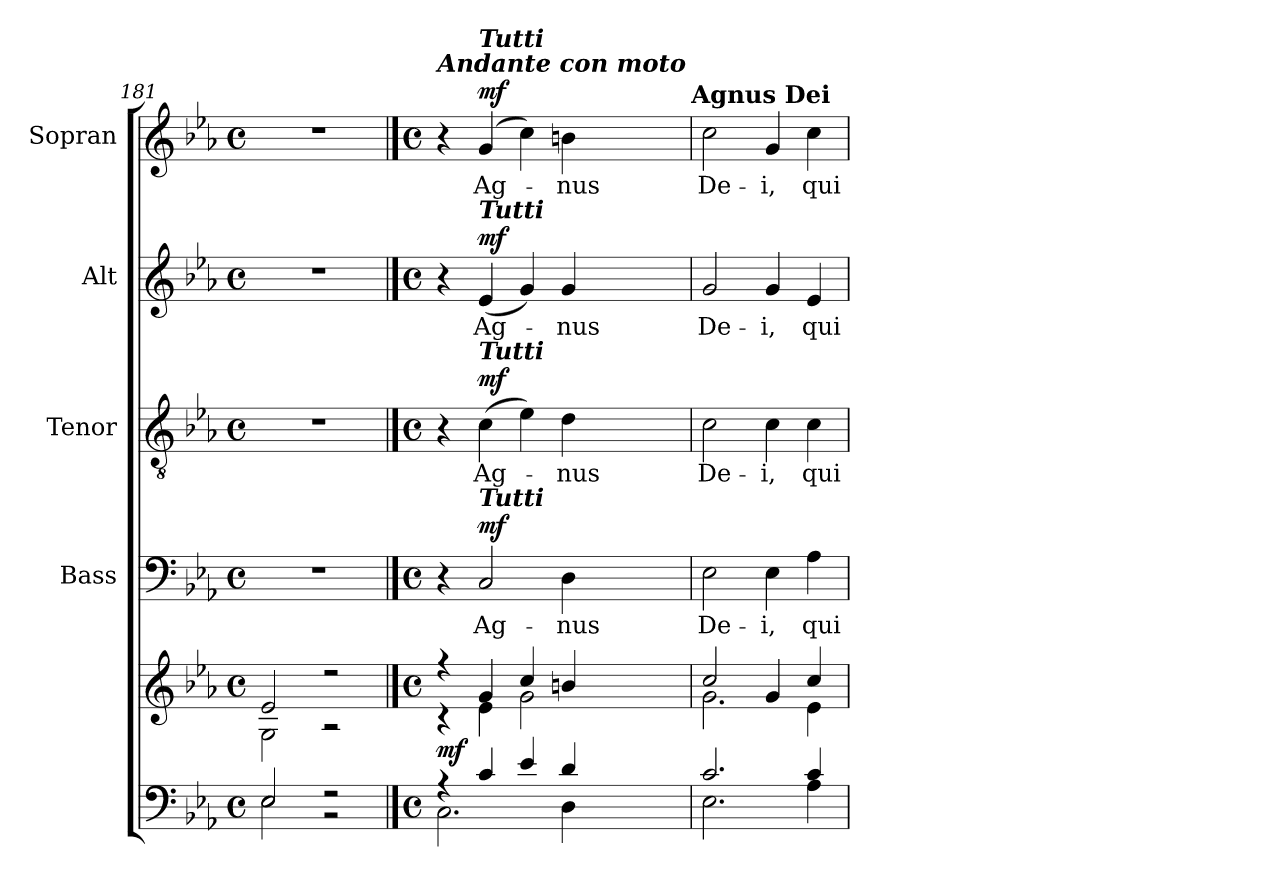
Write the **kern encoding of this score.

**kern	**kern	**dynam	**kern	**text	**dynam	**kern	**text	**dynam	**kern	**text	**dynam	**kern	**text	**dynam
*part5	*part5	*part5	*part4	*part4	*part4	*part3	*part3	*part3	*part2	*part2	*part2	*part1	*part1	*part1
*staff6	*staff5	*staff5/6	*staff4	*staff4	*staff4	*staff3	*staff3	*staff3	*staff2	*staff2	*staff2	*staff1	*staff1	*staff1
*	*	*	*I"Bass	*	*	*I"Tenor	*	*	*I"Alt	*	*	*I"Sopran	*	*
*	*	*	*I'B.	*	*	*I'T.	*	*	*I'A.	*	*	*I'S.	*	*
*clefF4	*clefG2	*	*clefF4	*	*	*clefGv2	*	*	*clefG2	*	*	*clefG2	*	*
*k[b-e-a-]	*k[b-e-a-]	*	*k[b-e-a-]	*	*	*k[b-e-a-]	*	*	*k[b-e-a-]	*	*	*k[b-e-a-]	*	*
*E-:	*E-:	*	*E-:	*	*	*E-:	*	*	*E-:	*	*	*E-:	*	*
*M4/4	*M4/4	*	*M4/4	*	*	*M4/4	*	*	*M4/4	*	*	*M4/4	*	*
*met(c)	*met(c)	*	*met(c)	*	*	*met(c)	*	*	*met(c)	*	*	*met(c)	*	*
=181	=181	=181	=181	=181	=181	=181	=181	=181	=181	=181	=181	=181	=181	=181
*^	*^	*	*	*	*	*	*	*	*	*	*	*	*	*
2E-/	2E-\	2e-/	2G\	.	1r	.	.	1r	.	.	1r	.	.	1r	.	.
2r	2r	2r	2r	.	.	.	.	.	.	.	.	.	.	.	.	.
!!LO:PB:g=z
==182	==182	==182	==182	==182	==182	==182	==182	==182	==182	==182	==182	==182	==182	==182	==182	==182
*M4/4	*	*M4/4	*	*	*M4/4	*	*	*M4/4	*	*	*M4/4	*	*	*M4/4	*	*
*met(c)	*	*met(c)	*	*	*met(c)	*	*	*met(c)	*	*	*met(c)	*	*	*met(c)	*	*
!	!	!	!	!	!	!	!	!	!	!	!	!	!	!LO:TX:a:Bi:t=Andante con moto	!	!
!	!	!	!	!LO:DY:b	!	!	!	!	!	!	!	!	!	!	!	!
4rA	2.C\	4r	4r	mf	4r	.	.	4r	.	.	4r	.	.	4r	.	.
!	!	!	!	!	!	!	!	!	!	!	!	!	!	!LO:TX:a:Bi:t=Tutti	!	!
!	!	!	!	!	!	!	!	!	!	!	!LO:TX:a:Bi:t=Tutti	!	!	!	!	!
!	!	!	!	!	!	!	!	!LO:TX:a:Bi:t=Tutti	!	!	!	!	!	!	!	!
!	!	!	!	!	!LO:TX:a:Bi:t=Tutti	!	!	!	!	!	!	!	!	!	!	!
!	!	!	!	!	!	!LO:LY:b	!LO:DY:a	!	!LO:LY:b	!LO:DY:a	!	!LO:LY:b	!LO:DY:a	!	!LO:LY:b	!LO:DY:b
4c/	.	4g/	4e-\	.	2C/	Ag-	mf	(>4c\	Ag-	mf	(<4e-/	Ag-	mf	(4g/	Ag-	mf
4e-/	.	4cc/	2g\	.	.	.	.	4e-\)	.	.	4g/)	.	.	4cc\)	.	.
!	!	!	!	!	!	!LO:LY:b	!	!	!LO:LY:b	!	!	!LO:LY:b	!	!	!LO:LY:b	!
4d/	4D\	4bn/	.	.	4D\	-nus	.	4d\	-nus	.	4g/	-nus	.	4bn\	-nus	.
2..ryy	2..ryy	2..ryy	2..ryy	.	2..ryy	.	.	2..ryy	.	.	2..ryy	.	.	2..ryy	.	.
!	!	!	!	!	!	!	!	!	!	!	!	!	!	!LO:TX:a:B:t=Agnus Dei	!	!
=183	=183	=183	=183	=183	=183	=183	=183	=183	=183	=183	=183	=183	=183	=183	=183	=183
!	!	!	!	!	!	!LO:LY:b	!	!	!LO:LY:b	!	!	!LO:LY:b	!	!	!LO:LY:b	!
2.c/	2.E-\	2cc/	2.g\	.	2E-\	De-	.	2c\	De-	.	2g/	De-	.	2cc\	De-	.
!	!	!	!	!	!	!LO:LY:b	!	!	!LO:LY:b	!	!	!LO:LY:b	!	!	!LO:LY:b	!
.	.	4g/	.	.	4E-\	-i,	.	4c\	-i,	.	4g/	-i,	.	4g/	-i,	.
!	!	!	!	!	!	!LO:LY:b	!	!	!LO:LY:b	!	!	!LO:LY:b	!	!	!LO:LY:b	!
4c/	4A-\	4cc/	4e-\	.	4A-\	qui	.	4c\	qui	.	4e-/	qui	.	4cc\	qui	.
*v	*v	*	*	*	*	*	*	*	*	*	*	*	*	*	*	*
*	*v	*v	*	*	*	*	*	*	*	*	*	*	*	*	*
=	=	=	=	=	=	=	=	=	=	=	=	=	=	=
*-	*-	*-	*-	*-	*-	*-	*-	*-	*-	*-	*-	*-	*-	*-
